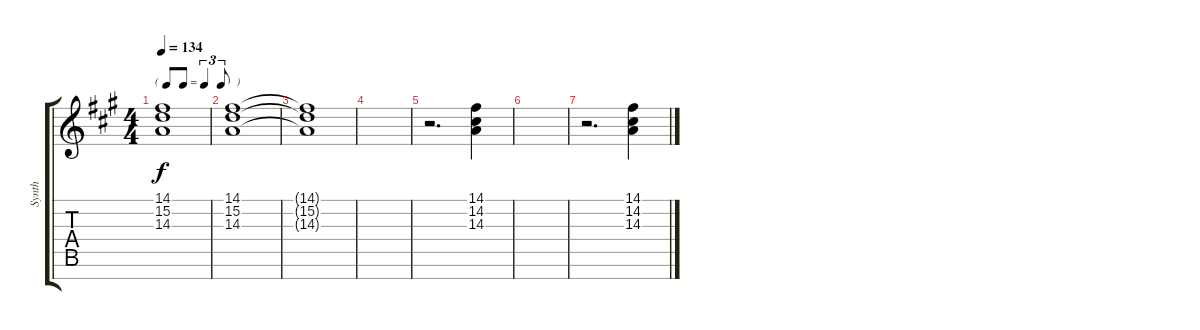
\track ("Synth" "Synth") {instrument stringensemble1}
\staff {score tabs}
\tuning (E4 B3 G3 D3 A2 E2 B1) {hide}
\ts (4 4)
\tf triplet8th
\tempo 134
\clef g2
\ks f#minor
(14.1{t} 15.2{t} 14.3{t}).1{dy f} |
(14.1 15.2 14.3).1 |
(14.1{t} 15.2{t} 14.3{t}).1 |
|
r.2{d} (14.1 14.2 14.3).4 |
|
r.2{d} (14.1 14.2 14.3).4
